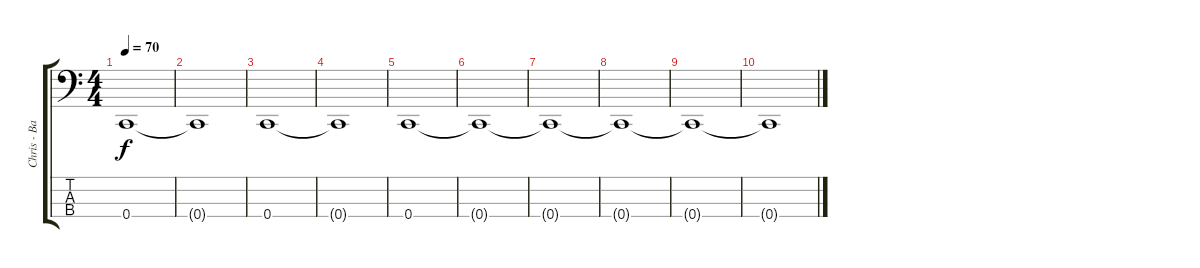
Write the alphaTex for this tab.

\track ("Chris - Bass" "Chris - Ba") {instrument electricbassfinger}
\staff {score tabs}
\tuning (F2 C2 G1 C1) {hide}
\ts (4 4)
\tempo 70
\clef f4
\ks c
0.4.1{dy f} |
0.4{t}.1 |
0.4.1 |
0.4{t}.1 |
0.4.1{volume 0} |
0.4{t}.1 |
0.4{t}.1 |
0.4{t}.1 |
0.4{t}.1 |
0.4{t}.1
